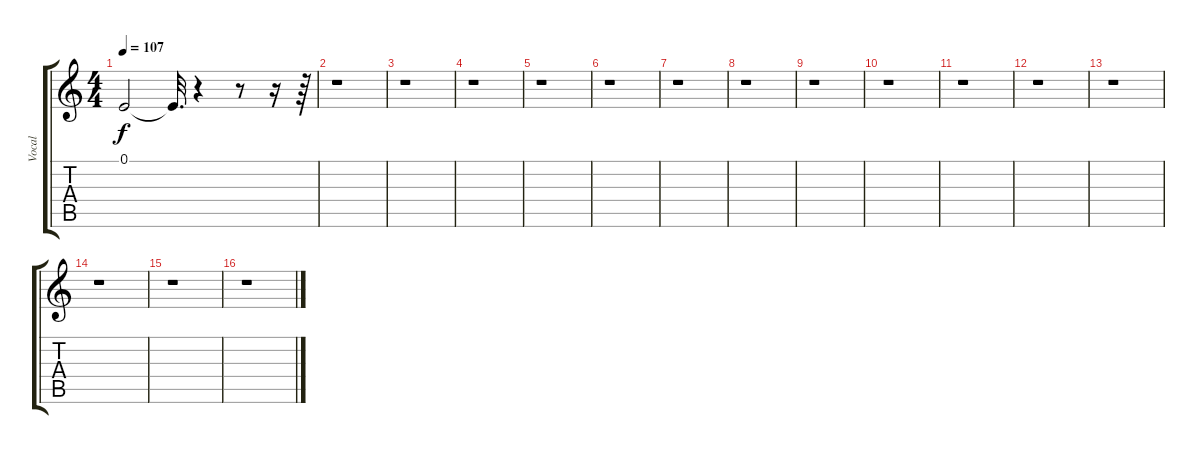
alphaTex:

\track ("Vocal" "Vocal") {instrument drawbarorgan}
\staff {score tabs}
\tuning (E4 B3 G3 D3 A2 E2) {hide}
\ts (4 4)
\tempo 107
\clef g2
\ks c
0.1{t}.2{dy f} 0.1{t}.32{d} r.4 r.8 r.16 r.64 |
r.1 |
r.1 |
r.1 |
r.1 |
r.1 |
r.1 |
r.1 |
r.1 |
r.1 |
r.1 |
r.1 |
r.1 |
r.1 |
r.1 |
r.1
